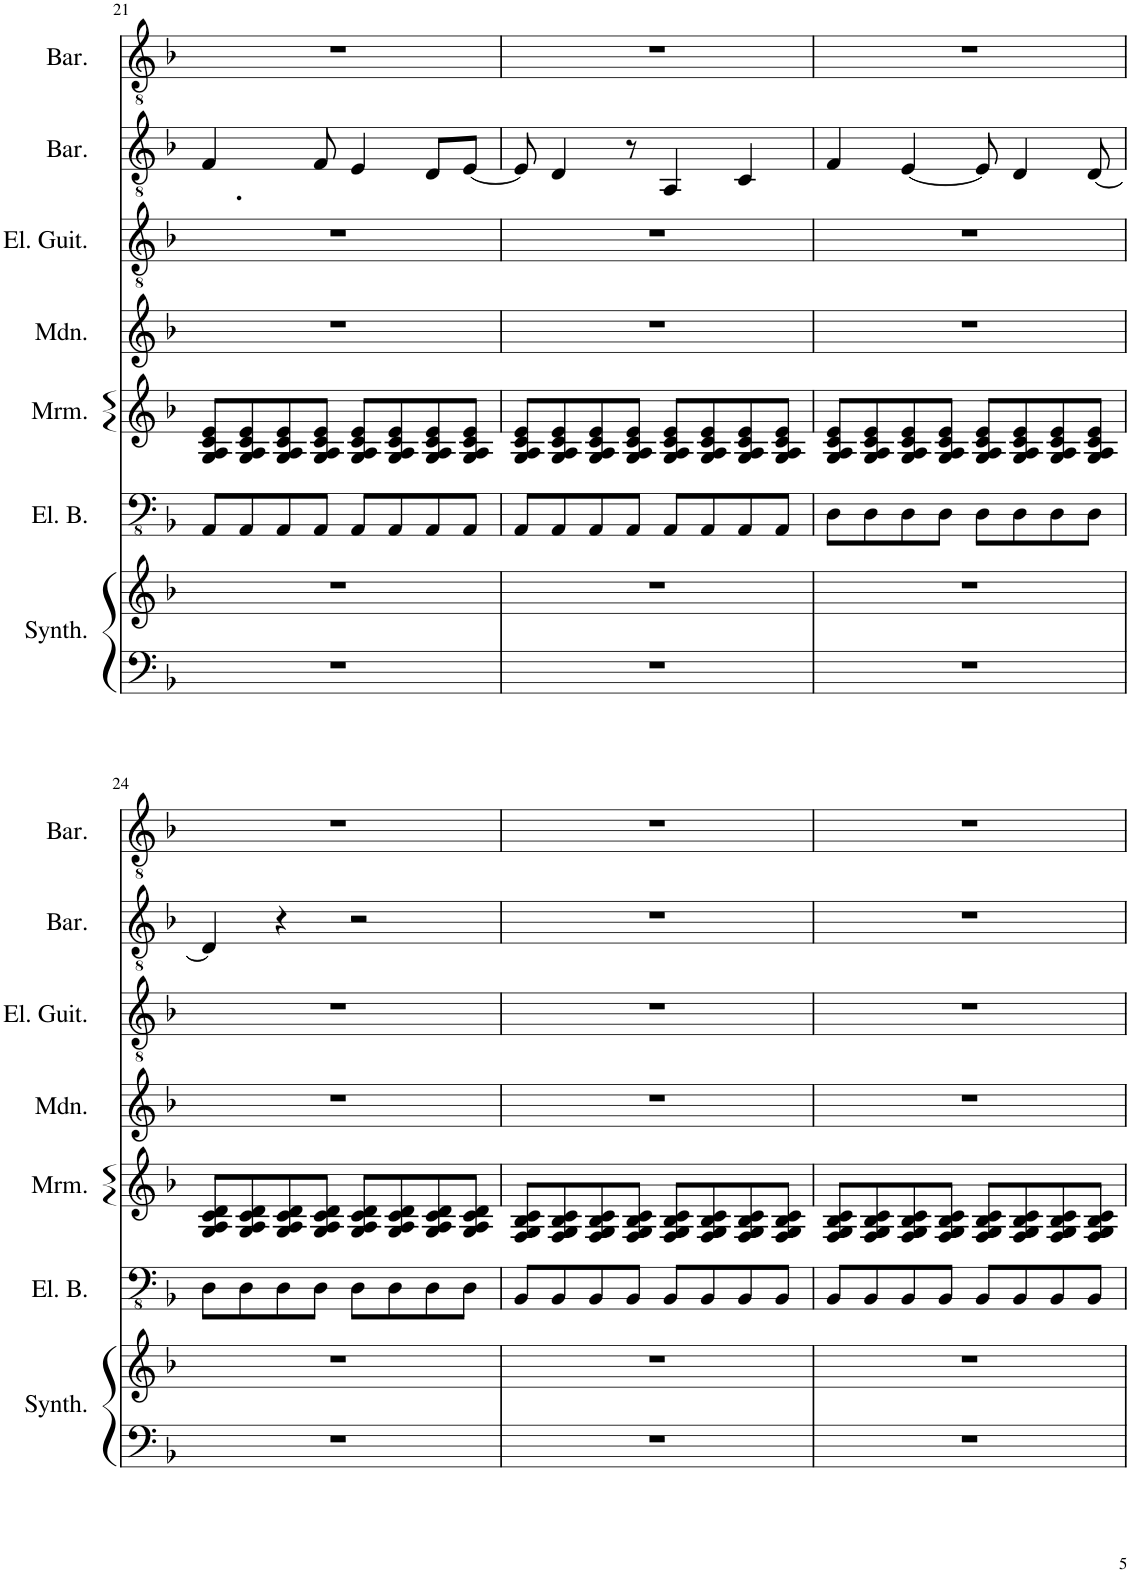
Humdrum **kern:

**kern	**kern	**kern	**kern	**kern	**kern	**kern	**kern
*part7	*part7	*part6	*part5	*part4	*part3	*part2	*part1
*staff8	*staff7	*staff6	*staff5	*staff4	*staff3	*staff2	*staff1
*I"String Synthesizer	*	*I"Electric Bass	*I"Marimba	*I"Mandolin	*I"Electric Guitar	*I"Baritone	*I"Baritone
*I'Synth.	*	*I'El. B.	*I'Mrm.	*I'Mdn.	*I'El. Guit.	*I'Bar.	*I'Bar.
!!LO:PB:g=z
*clefF4	*clefG2	*clefFv4	*clefG2	*clefG2	*clefGv2	*clefGv2	*clefGv2
*k[b-]	*k[b-]	*k[b-]	*k[b-]	*k[b-]	*k[b-]	*k[b-]	*k[b-]
*M4/4	*M4/4	*M4/4	*M4/4	*M4/4	*M4/4	*M4/4	*M4/4
=21	=21	=21	=21	=21	=21	=21	=21
1r	1r	8AAA/L	8G/ 8A/ 8c/ 8e/L	1r	1r	4.F/	1r
.	.	8AAA/	8G/ 8A/ 8c/ 8e/	.	.	.	.
.	.	8AAA/	8G/ 8A/ 8c/ 8e/	.	.	.	.
.	.	8AAA/J	8G/ 8A/ 8c/ 8e/J	.	.	8F/	.
.	.	8AAA/L	8G/ 8A/ 8c/ 8e/L	.	.	4E/	.
.	.	8AAA/	8G/ 8A/ 8c/ 8e/	.	.	.	.
.	.	8AAA/	8G/ 8A/ 8c/ 8e/	.	.	8D/L	.
.	.	8AAA/J	8G/ 8A/ 8c/ 8e/J	.	.	[8E/J	.
=22	=22	=22	=22	=22	=22	=22	=22
1r	1r	8AAA/L	8G/ 8A/ 8c/ 8e/L	1r	1r	8E/]	1r
.	.	8AAA/	8G/ 8A/ 8c/ 8e/	.	.	4D/	.
.	.	8AAA/	8G/ 8A/ 8c/ 8e/	.	.	.	.
.	.	8AAA/J	8G/ 8A/ 8c/ 8e/J	.	.	8r	.
.	.	8AAA/L	8G/ 8A/ 8c/ 8e/L	.	.	4AA/	.
.	.	8AAA/	8G/ 8A/ 8c/ 8e/	.	.	.	.
.	.	8AAA/	8G/ 8A/ 8c/ 8e/	.	.	4C/	.
.	.	8AAA/J	8G/ 8A/ 8c/ 8e/J	.	.	.	.
=23	=23	=23	=23	=23	=23	=23	=23
1r	1r	8DD\L	8G/ 8A/ 8c/ 8e/L	1r	1r	4F/	1r
.	.	8DD\	8G/ 8A/ 8c/ 8e/	.	.	.	.
.	.	8DD\	8G/ 8A/ 8c/ 8e/	.	.	[4E/	.
.	.	8DD\J	8G/ 8A/ 8c/ 8e/J	.	.	.	.
.	.	8DD\L	8G/ 8A/ 8c/ 8e/L	.	.	8E/]	.
.	.	8DD\	8G/ 8A/ 8c/ 8e/	.	.	4D/	.
.	.	8DD\	8G/ 8A/ 8c/ 8e/	.	.	.	.
.	.	8DD\J	8G/ 8A/ 8c/ 8e/J	.	.	[8D/	.
!!LO:LB:g=z
=24	=24	=24	=24	=24	=24	=24	=24
1r	1r	8DD\L	8G/ 8A/ 8c/ 8d/L	1r	1r	4D/]	1r
.	.	8DD\	8G/ 8A/ 8c/ 8d/	.	.	.	.
.	.	8DD\	8G/ 8A/ 8c/ 8d/	.	.	4r	.
.	.	8DD\J	8G/ 8A/ 8c/ 8d/J	.	.	.	.
.	.	8DD\L	8G/ 8A/ 8c/ 8d/L	.	.	2r	.
.	.	8DD\	8G/ 8A/ 8c/ 8d/	.	.	.	.
.	.	8DD\	8G/ 8A/ 8c/ 8d/	.	.	.	.
.	.	8DD\J	8G/ 8A/ 8c/ 8d/J	.	.	.	.
=25	=25	=25	=25	=25	=25	=25	=25
1r	1r	8BBB-/L	8F/ 8G/ 8B-/ 8c/L	1r	1r	1r	1r
.	.	8BBB-/	8F/ 8G/ 8B-/ 8c/	.	.	.	.
.	.	8BBB-/	8F/ 8G/ 8B-/ 8c/	.	.	.	.
.	.	8BBB-/J	8F/ 8G/ 8B-/ 8c/J	.	.	.	.
.	.	8BBB-/L	8F/ 8G/ 8B-/ 8c/L	.	.	.	.
.	.	8BBB-/	8F/ 8G/ 8B-/ 8c/	.	.	.	.
.	.	8BBB-/	8F/ 8G/ 8B-/ 8c/	.	.	.	.
.	.	8BBB-/J	8F/ 8G/ 8B-/ 8c/J	.	.	.	.
=26	=26	=26	=26	=26	=26	=26	=26
1r	1r	8BBB-/L	8F/ 8G/ 8B-/ 8c/L	1r	1r	1r	1r
.	.	8BBB-/	8F/ 8G/ 8B-/ 8c/	.	.	.	.
.	.	8BBB-/	8F/ 8G/ 8B-/ 8c/	.	.	.	.
.	.	8BBB-/J	8F/ 8G/ 8B-/ 8c/J	.	.	.	.
.	.	8BBB-/L	8F/ 8G/ 8B-/ 8c/L	.	.	.	.
.	.	8BBB-/	8F/ 8G/ 8B-/ 8c/	.	.	.	.
.	.	8BBB-/	8F/ 8G/ 8B-/ 8c/	.	.	.	.
.	.	8BBB-/J	8F/ 8G/ 8B-/ 8c/J	.	.	.	.
=	=	=	=	=	=	=	=
*-	*-	*-	*-	*-	*-	*-	*-
